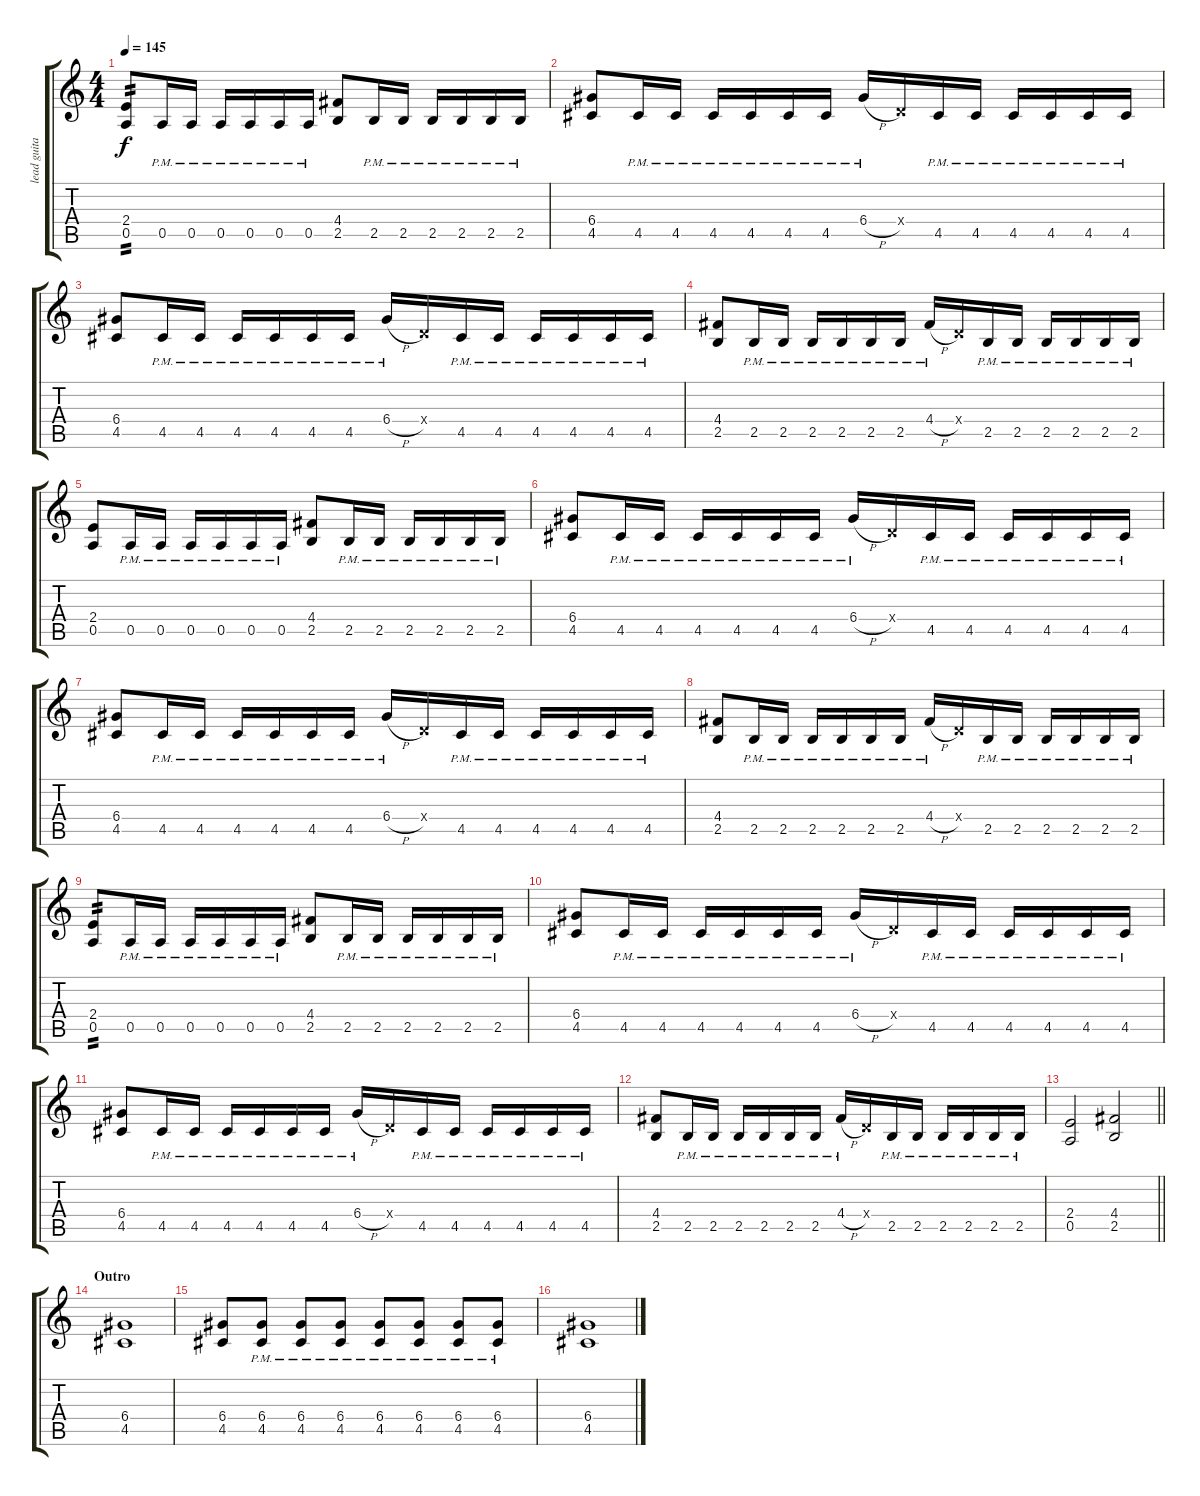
\track ("lead guitar" "lead guita") {instrument distortionguitar}
\staff {score tabs}
\tuning (E4 B3 G3 D3 A2 E2) {hide}
\ts (4 4)
\tempo 145
\clef g2
\ks c
(2.4 0.5).8{tp 2 dy f} 0.5{pm}.16 0.5{pm}.16 0.5{pm}.16 0.5{pm}.16 0.5{pm}.16 0.5{pm}.16 (4.4 2.5).8 2.5{pm}.16 2.5{pm}.16 2.5{pm}.16 2.5{pm}.16 2.5{pm}.16 2.5{pm}.16 |
(6.4 4.5).8 4.5{pm}.16 4.5{pm}.16 4.5{pm}.16 4.5{pm}.16 4.5{pm}.16 4.5{pm}.16 6.4{h pm}.16 0.4{x}.16 4.5{pm}.16 4.5{pm}.16 4.5{pm}.16 4.5{pm}.16 4.5{pm}.16 4.5{pm}.16 |
(6.4 4.5).8 4.5{pm}.16 4.5{pm}.16 4.5{pm}.16 4.5{pm}.16 4.5{pm}.16 4.5{pm}.16 6.4{h pm}.16 0.4{x}.16 4.5{pm}.16 4.5{pm}.16 4.5{pm}.16 4.5{pm}.16 4.5{pm}.16 4.5{pm}.16 |
(4.4 2.5).8 2.5{pm}.16 2.5{pm}.16 2.5{pm}.16 2.5{pm}.16 2.5{pm}.16 2.5{pm}.16 4.4{h pm}.16 0.4{x}.16 2.5{pm}.16 2.5{pm}.16 2.5{pm}.16 2.5{pm}.16 2.5{pm}.16 2.5{pm}.16 |
(2.4 0.5).8 0.5{pm}.16 0.5{pm}.16 0.5{pm}.16 0.5{pm}.16 0.5{pm}.16 0.5{pm}.16 (4.4 2.5).8 2.5{pm}.16 2.5{pm}.16 2.5{pm}.16 2.5{pm}.16 2.5{pm}.16 2.5{pm}.16 |
(6.4 4.5).8 4.5{pm}.16 4.5{pm}.16 4.5{pm}.16 4.5{pm}.16 4.5{pm}.16 4.5{pm}.16 6.4{h pm}.16 0.4{x}.16 4.5{pm}.16 4.5{pm}.16 4.5{pm}.16 4.5{pm}.16 4.5{pm}.16 4.5{pm}.16 |
(6.4 4.5).8 4.5{pm}.16 4.5{pm}.16 4.5{pm}.16 4.5{pm}.16 4.5{pm}.16 4.5{pm}.16 6.4{h pm}.16 0.4{x}.16 4.5{pm}.16 4.5{pm}.16 4.5{pm}.16 4.5{pm}.16 4.5{pm}.16 4.5{pm}.16 |
(4.4 2.5).8 2.5{pm}.16 2.5{pm}.16 2.5{pm}.16 2.5{pm}.16 2.5{pm}.16 2.5{pm}.16 4.4{h pm}.16 0.4{x}.16 2.5{pm}.16 2.5{pm}.16 2.5{pm}.16 2.5{pm}.16 2.5{pm}.16 2.5{pm}.16 |
(2.4 0.5).8{tp 2} 0.5{pm}.16 0.5{pm}.16 0.5{pm}.16 0.5{pm}.16 0.5{pm}.16 0.5{pm}.16 (4.4 2.5).8 2.5{pm}.16 2.5{pm}.16 2.5{pm}.16 2.5{pm}.16 2.5{pm}.16 2.5{pm}.16 |
(6.4 4.5).8 4.5{pm}.16 4.5{pm}.16 4.5{pm}.16 4.5{pm}.16 4.5{pm}.16 4.5{pm}.16 6.4{h pm}.16 0.4{x}.16 4.5{pm}.16 4.5{pm}.16 4.5{pm}.16 4.5{pm}.16 4.5{pm}.16 4.5{pm}.16 |
(6.4 4.5).8 4.5{pm}.16 4.5{pm}.16 4.5{pm}.16 4.5{pm}.16 4.5{pm}.16 4.5{pm}.16 6.4{h pm}.16 0.4{x}.16 4.5{pm}.16 4.5{pm}.16 4.5{pm}.16 4.5{pm}.16 4.5{pm}.16 4.5{pm}.16 |
(4.4 2.5).8 2.5{pm}.16 2.5{pm}.16 2.5{pm}.16 2.5{pm}.16 2.5{pm}.16 2.5{pm}.16 4.4{h pm}.16 0.4{x}.16 2.5{pm}.16 2.5{pm}.16 2.5{pm}.16 2.5{pm}.16 2.5{pm}.16 2.5{pm}.16 |
\barLineRight lightlight
(2.4 0.5).2 (4.4 2.5).2 |
\section ("" "Outro")
(6.4 4.5).1 |
(6.4 4.5).8 (6.4{pm} 4.5{pm}).8 (6.4{pm} 4.5{pm}).8 (6.4{pm} 4.5{pm}).8 (6.4{pm} 4.5{pm}).8 (6.4{pm} 4.5{pm}).8 (6.4{pm} 4.5{pm}).8 (6.4{pm} 4.5{pm}).8 |
(6.4 4.5).1
